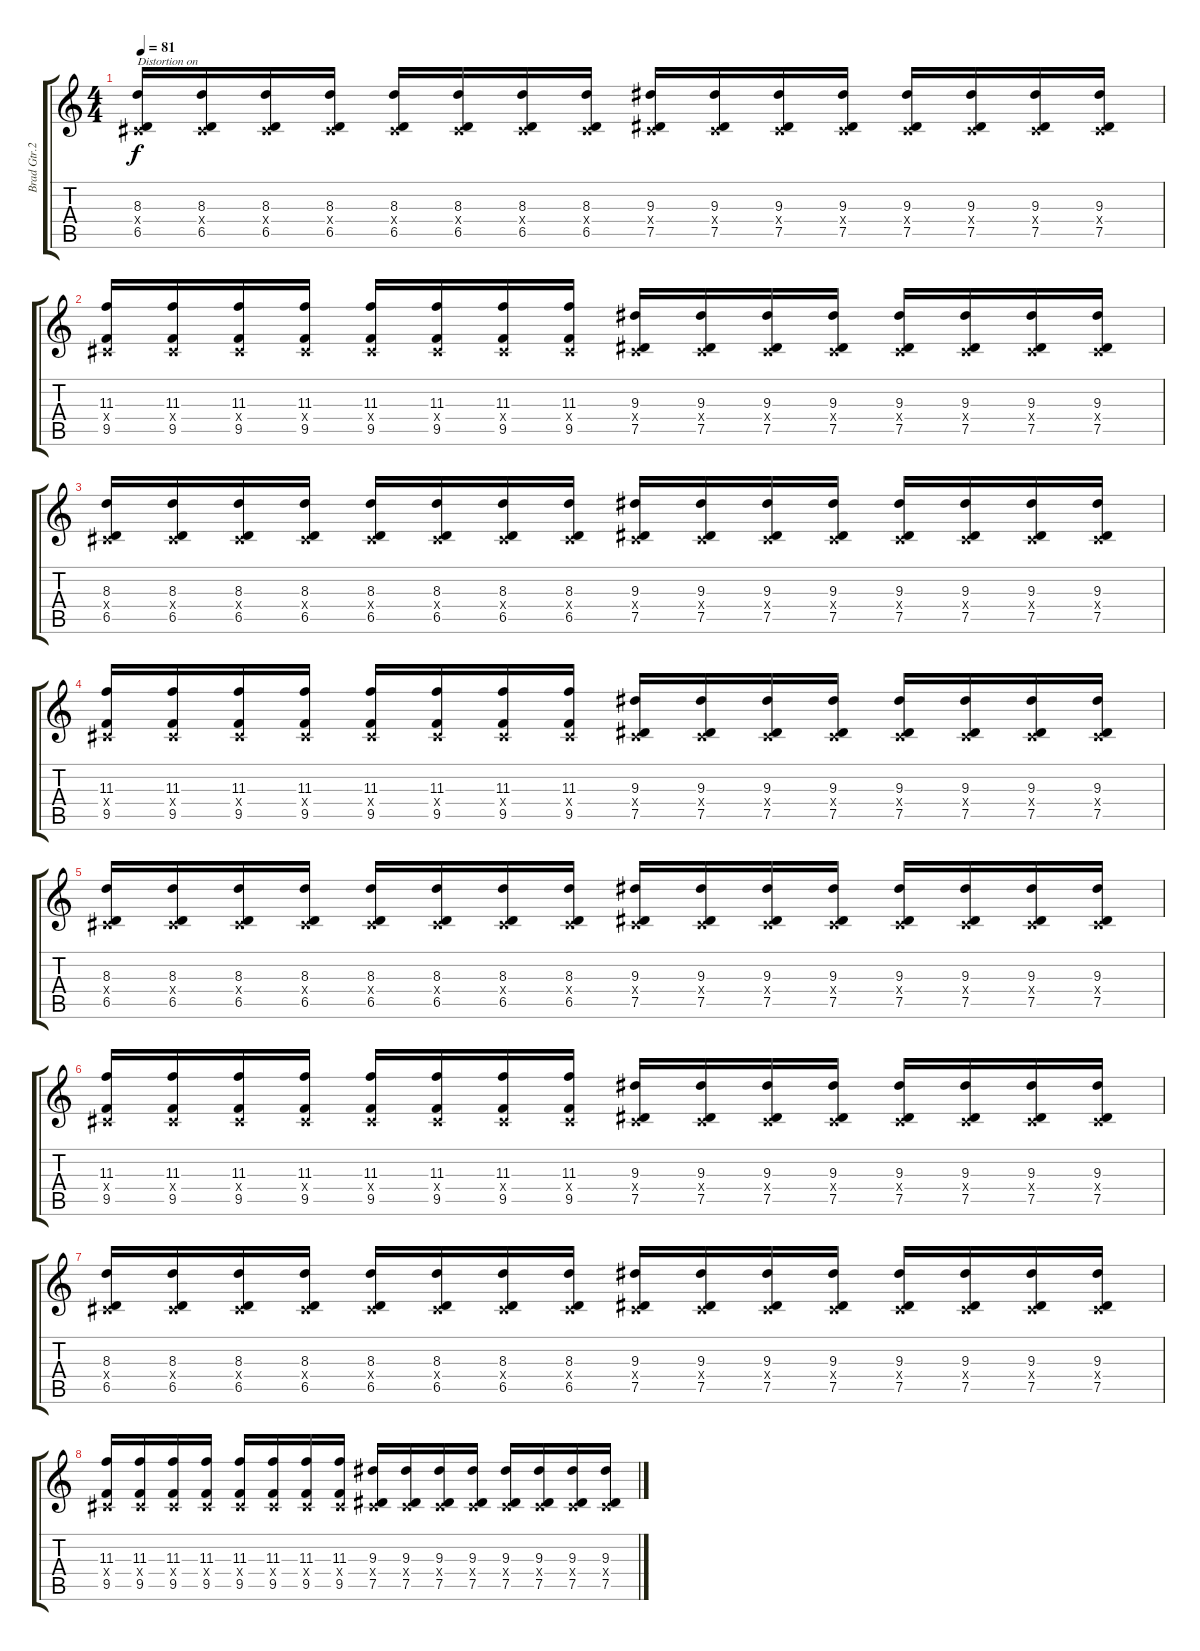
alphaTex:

\track ("Brad Gtr.2" "Brad Gtr.2") {instrument distortionguitar}
\staff {score tabs}
\tuning (Eb4 Bb3 Gb3 Db3 Ab2 Eb2) {hide}
\ts (4 4)
\tempo 81
\clef g2
\ks c
(8.3 0.4{x} 6.5).16{txt "Distortion on" dy f volume 16 balance 8 instrument distortionguitar} (8.3 0.4{x} 6.5).16 (8.3 0.4{x} 6.5).16 (8.3 0.4{x} 6.5).16 (8.3 0.4{x} 6.5).16 (8.3 0.4{x} 6.5).16 (8.3 0.4{x} 6.5).16 (8.3 0.4{x} 6.5).16 (9.3 0.4{x} 7.5).16 (9.3 0.4{x} 7.5).16 (9.3 0.4{x} 7.5).16 (9.3 0.4{x} 7.5).16 (9.3 0.4{x} 7.5).16 (9.3 0.4{x} 7.5).16 (9.3 0.4{x} 7.5).16 (9.3 0.4{x} 7.5).16 |
(11.3 0.4{x} 9.5).16 (11.3 0.4{x} 9.5).16 (11.3 0.4{x} 9.5).16 (11.3 0.4{x} 9.5).16 (11.3 0.4{x} 9.5).16 (11.3 0.4{x} 9.5).16 (11.3 0.4{x} 9.5).16 (11.3 0.4{x} 9.5).16 (9.3 0.4{x} 7.5).16 (9.3 0.4{x} 7.5).16 (9.3 0.4{x} 7.5).16 (9.3 0.4{x} 7.5).16 (9.3 0.4{x} 7.5).16 (9.3 0.4{x} 7.5).16 (9.3 0.4{x} 7.5).16 (9.3 0.4{x} 7.5).16 |
(8.3 0.4{x} 6.5).16{volume 16 balance 8 instrument distortionguitar} (8.3 0.4{x} 6.5).16 (8.3 0.4{x} 6.5).16 (8.3 0.4{x} 6.5).16 (8.3 0.4{x} 6.5).16 (8.3 0.4{x} 6.5).16 (8.3 0.4{x} 6.5).16 (8.3 0.4{x} 6.5).16 (9.3 0.4{x} 7.5).16 (9.3 0.4{x} 7.5).16 (9.3 0.4{x} 7.5).16 (9.3 0.4{x} 7.5).16 (9.3 0.4{x} 7.5).16 (9.3 0.4{x} 7.5).16 (9.3 0.4{x} 7.5).16 (9.3 0.4{x} 7.5).16 |
(11.3 0.4{x} 9.5).16 (11.3 0.4{x} 9.5).16 (11.3 0.4{x} 9.5).16 (11.3 0.4{x} 9.5).16 (11.3 0.4{x} 9.5).16 (11.3 0.4{x} 9.5).16 (11.3 0.4{x} 9.5).16 (11.3 0.4{x} 9.5).16 (9.3 0.4{x} 7.5).16 (9.3 0.4{x} 7.5).16 (9.3 0.4{x} 7.5).16 (9.3 0.4{x} 7.5).16 (9.3 0.4{x} 7.5).16 (9.3 0.4{x} 7.5).16 (9.3 0.4{x} 7.5).16 (9.3 0.4{x} 7.5).16 |
(8.3 0.4{x} 6.5).16{volume 16 balance 8 instrument distortionguitar} (8.3 0.4{x} 6.5).16 (8.3 0.4{x} 6.5).16 (8.3 0.4{x} 6.5).16 (8.3 0.4{x} 6.5).16 (8.3 0.4{x} 6.5).16 (8.3 0.4{x} 6.5).16 (8.3 0.4{x} 6.5).16 (9.3 0.4{x} 7.5).16 (9.3 0.4{x} 7.5).16 (9.3 0.4{x} 7.5).16 (9.3 0.4{x} 7.5).16 (9.3 0.4{x} 7.5).16 (9.3 0.4{x} 7.5).16 (9.3 0.4{x} 7.5).16 (9.3 0.4{x} 7.5).16 |
(11.3 0.4{x} 9.5).16 (11.3 0.4{x} 9.5).16 (11.3 0.4{x} 9.5).16 (11.3 0.4{x} 9.5).16 (11.3 0.4{x} 9.5).16 (11.3 0.4{x} 9.5).16 (11.3 0.4{x} 9.5).16 (11.3 0.4{x} 9.5).16 (9.3 0.4{x} 7.5).16 (9.3 0.4{x} 7.5).16 (9.3 0.4{x} 7.5).16 (9.3 0.4{x} 7.5).16 (9.3 0.4{x} 7.5).16 (9.3 0.4{x} 7.5).16 (9.3 0.4{x} 7.5).16 (9.3 0.4{x} 7.5).16 |
(8.3 0.4{x} 6.5).16{volume 16 balance 8 instrument distortionguitar} (8.3 0.4{x} 6.5).16 (8.3 0.4{x} 6.5).16 (8.3 0.4{x} 6.5).16 (8.3 0.4{x} 6.5).16 (8.3 0.4{x} 6.5).16 (8.3 0.4{x} 6.5).16 (8.3 0.4{x} 6.5).16 (9.3 0.4{x} 7.5).16 (9.3 0.4{x} 7.5).16 (9.3 0.4{x} 7.5).16 (9.3 0.4{x} 7.5).16 (9.3 0.4{x} 7.5).16 (9.3 0.4{x} 7.5).16 (9.3 0.4{x} 7.5).16 (9.3 0.4{x} 7.5).16 |
(11.3 0.4{x} 9.5).16 (11.3 0.4{x} 9.5).16 (11.3 0.4{x} 9.5).16 (11.3 0.4{x} 9.5).16 (11.3 0.4{x} 9.5).16 (11.3 0.4{x} 9.5).16 (11.3 0.4{x} 9.5).16 (11.3 0.4{x} 9.5).16 (9.3 0.4{x} 7.5).16 (9.3 0.4{x} 7.5).16 (9.3 0.4{x} 7.5).16 (9.3 0.4{x} 7.5).16 (9.3 0.4{x} 7.5).16 (9.3 0.4{x} 7.5).16 (9.3 0.4{x} 7.5).16 (9.3 0.4{x} 7.5).16
